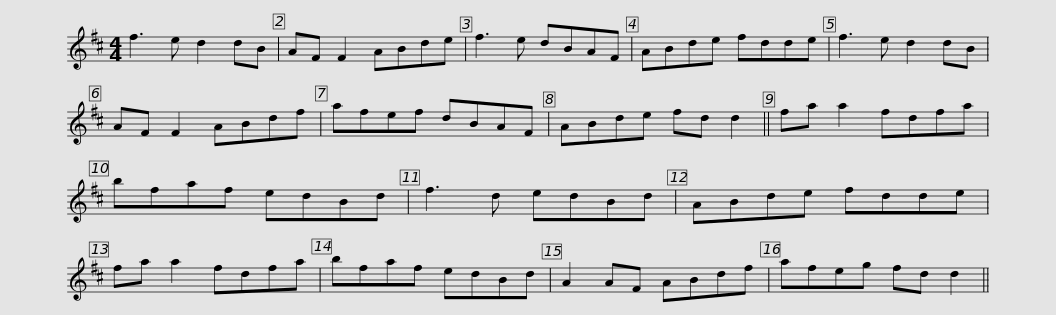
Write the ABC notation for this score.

X:1
L:1/8
M:4/4
I:linebreak $
K:D
V:1 treble
V:1
 f3 e d2 dB | AF F2 ABde | f3 e dBAF | ABde fdde | f3 e d2 dB | %5
 AF F2 ABdf |$ afef dBAF | ABde fd d2 || fa a2 fdfa | bfaf edBd | %10
 f3 d edBd | ABde fdde |$ fa a2 fdfa | bfaf edBd | A2 AF ABdf | %15
 afeg fd d2 || %16
